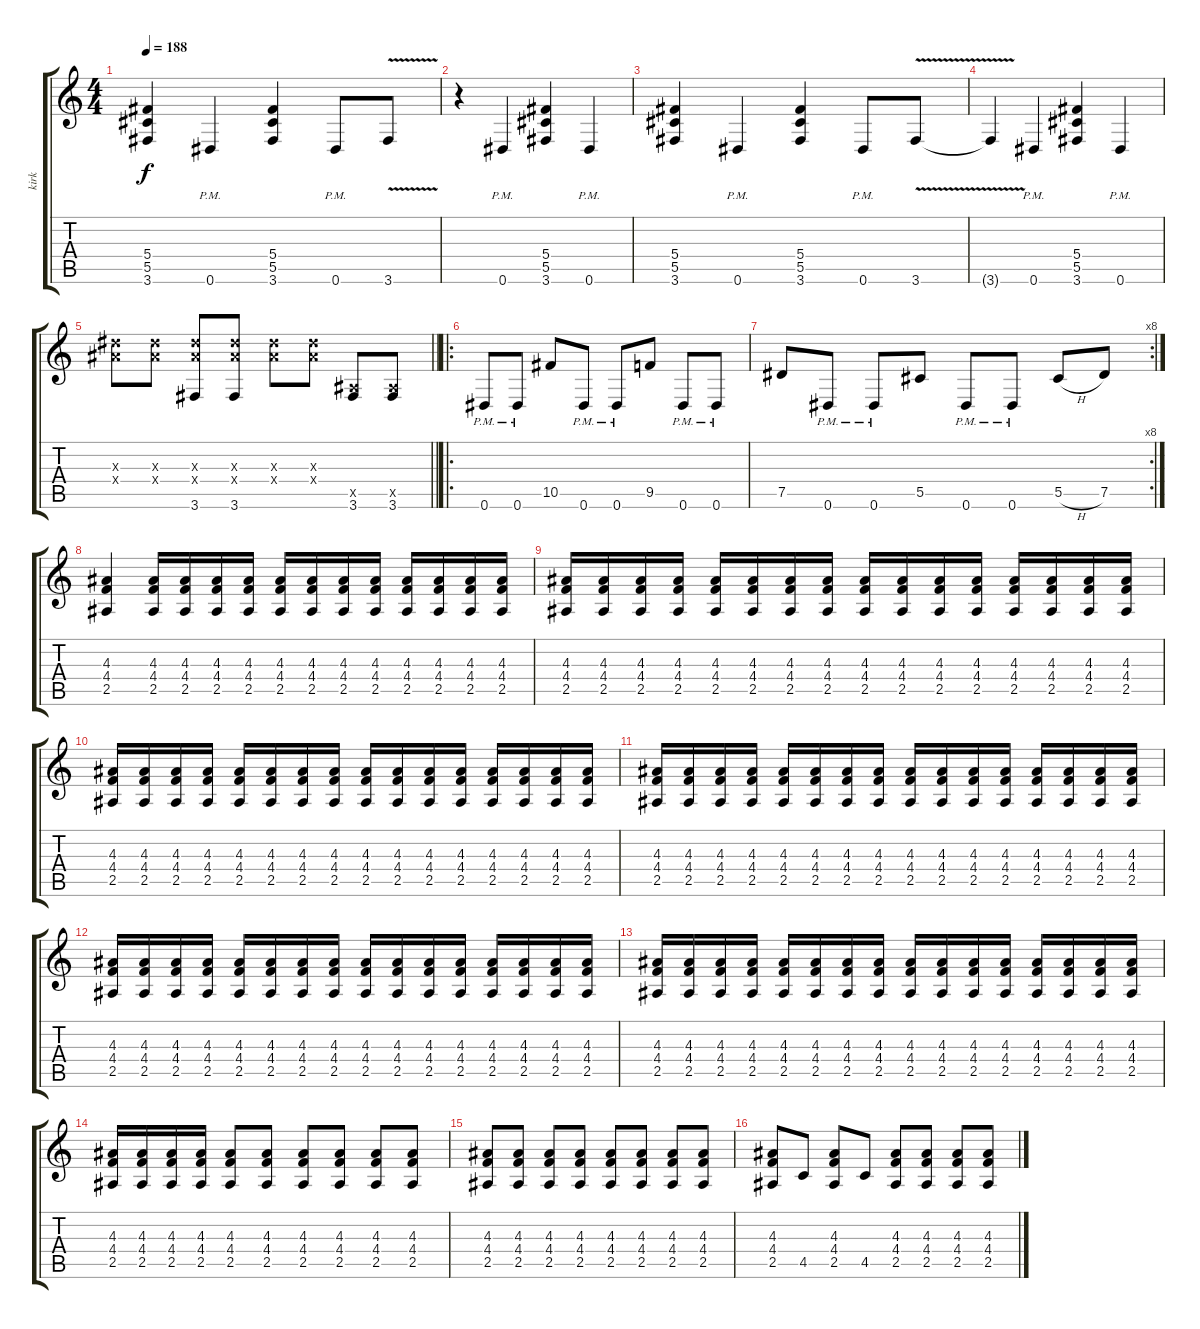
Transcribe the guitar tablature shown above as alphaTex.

\track ("kirk" "kirk") {instrument distortionguitar}
\staff {score tabs}
\tuning (Eb4 Bb3 Gb3 Db3 Ab2 Eb2) {hide}
\ts (4 4)
\tempo 188
\clef g2
\ks c
(5.4 5.5 3.6).4{dy f} 0.6{pm}.4 (5.4 5.5 3.6).4 0.6{pm}.8 3.6{v}.8 |
r.4 0.6{pm}.4 (5.4 5.5 3.6).4 0.6{pm}.4 |
(5.4 5.5 3.6).4 0.6{pm}.4 (5.4 5.5 3.6).4 0.6{pm}.8 3.6{v}.8 |
3.6{v t}.4 0.6{pm}.4 (5.4 5.5 3.6).4 0.6{pm}.4 |
\barLineRight lightlight
(9.3{x} 9.4{x}).8 (9.3{x} 9.4{x}).8 (9.3{x} 9.4{x} 3.6).8 (9.3{x} 9.4{x} 3.6).8 (9.3{x} 9.4{x}).8 (9.3{x} 9.4{x}).8 (2.5{x} 3.6).8 (2.5{x} 3.6).8 |
\ro
0.6{pm}.8 0.6{pm}.8 10.5.8 0.6{pm}.8 0.6{pm}.8 9.5.8 0.6{pm}.8 0.6{pm}.8 |
\rc 8
7.5.8 0.6{pm}.8 0.6{pm}.8 5.5.8 0.6{pm}.8 0.6{pm}.8 5.5{h}.8 7.5.8 |
(4.3 4.4 2.5).4 (4.3 4.4 2.5).16 (4.3 4.4 2.5).16 (4.3 4.4 2.5).16 (4.3 4.4 2.5).16 (4.3 4.4 2.5).16 (4.3 4.4 2.5).16 (4.3 4.4 2.5).16 (4.3 4.4 2.5).16 (4.3 4.4 2.5).16 (4.3 4.4 2.5).16 (4.3 4.4 2.5).16 (4.3 4.4 2.5).16 |
(4.3 4.4 2.5).16 (4.3 4.4 2.5).16 (4.3 4.4 2.5).16 (4.3 4.4 2.5).16 (4.3 4.4 2.5).16 (4.3 4.4 2.5).16 (4.3 4.4 2.5).16 (4.3 4.4 2.5).16 (4.3 4.4 2.5).16 (4.3 4.4 2.5).16 (4.3 4.4 2.5).16 (4.3 4.4 2.5).16 (4.3 4.4 2.5).16 (4.3 4.4 2.5).16 (4.3 4.4 2.5).16 (4.3 4.4 2.5).16 |
(4.3 4.4 2.5).16 (4.3 4.4 2.5).16 (4.3 4.4 2.5).16 (4.3 4.4 2.5).16 (4.3 4.4 2.5).16 (4.3 4.4 2.5).16 (4.3 4.4 2.5).16 (4.3 4.4 2.5).16 (4.3 4.4 2.5).16 (4.3 4.4 2.5).16 (4.3 4.4 2.5).16 (4.3 4.4 2.5).16 (4.3 4.4 2.5).16 (4.3 4.4 2.5).16 (4.3 4.4 2.5).16 (4.3 4.4 2.5).16 |
(4.3 4.4 2.5).16 (4.3 4.4 2.5).16 (4.3 4.4 2.5).16 (4.3 4.4 2.5).16 (4.3 4.4 2.5).16 (4.3 4.4 2.5).16 (4.3 4.4 2.5).16 (4.3 4.4 2.5).16 (4.3 4.4 2.5).16 (4.3 4.4 2.5).16 (4.3 4.4 2.5).16 (4.3 4.4 2.5).16 (4.3 4.4 2.5).16 (4.3 4.4 2.5).16 (4.3 4.4 2.5).16 (4.3 4.4 2.5).16 |
(4.3 4.4 2.5).16 (4.3 4.4 2.5).16 (4.3 4.4 2.5).16 (4.3 4.4 2.5).16 (4.3 4.4 2.5).16 (4.3 4.4 2.5).16 (4.3 4.4 2.5).16 (4.3 4.4 2.5).16 (4.3 4.4 2.5).16 (4.3 4.4 2.5).16 (4.3 4.4 2.5).16 (4.3 4.4 2.5).16 (4.3 4.4 2.5).16 (4.3 4.4 2.5).16 (4.3 4.4 2.5).16 (4.3 4.4 2.5).16 |
(4.3 4.4 2.5).16 (4.3 4.4 2.5).16 (4.3 4.4 2.5).16 (4.3 4.4 2.5).16 (4.3 4.4 2.5).16 (4.3 4.4 2.5).16 (4.3 4.4 2.5).16 (4.3 4.4 2.5).16 (4.3 4.4 2.5).16 (4.3 4.4 2.5).16 (4.3 4.4 2.5).16 (4.3 4.4 2.5).16 (4.3 4.4 2.5).16 (4.3 4.4 2.5).16 (4.3 4.4 2.5).16 (4.3 4.4 2.5).16 |
(4.3 4.4 2.5).16 (4.3 4.4 2.5).16 (4.3 4.4 2.5).16 (4.3 4.4 2.5).16 (4.3 4.4 2.5).8 (4.3 4.4 2.5).8 (4.3 4.4 2.5).8 (4.3 4.4 2.5).8 (4.3 4.4 2.5).8 (4.3 4.4 2.5).8 |
(4.3 4.4 2.5).8 (4.3 4.4 2.5).8 (4.3 4.4 2.5).8 (4.3 4.4 2.5).8 (4.3 4.4 2.5).8 (4.3 4.4 2.5).8 (4.3 4.4 2.5).8 (4.3 4.4 2.5).8 |
(4.3 4.4 2.5).8 4.5.8 (4.3 4.4 2.5).8 4.5.8 (4.3 4.4 2.5).8 (4.3 4.4 2.5).8 (4.3 4.4 2.5).8 (4.3 4.4 2.5).8
